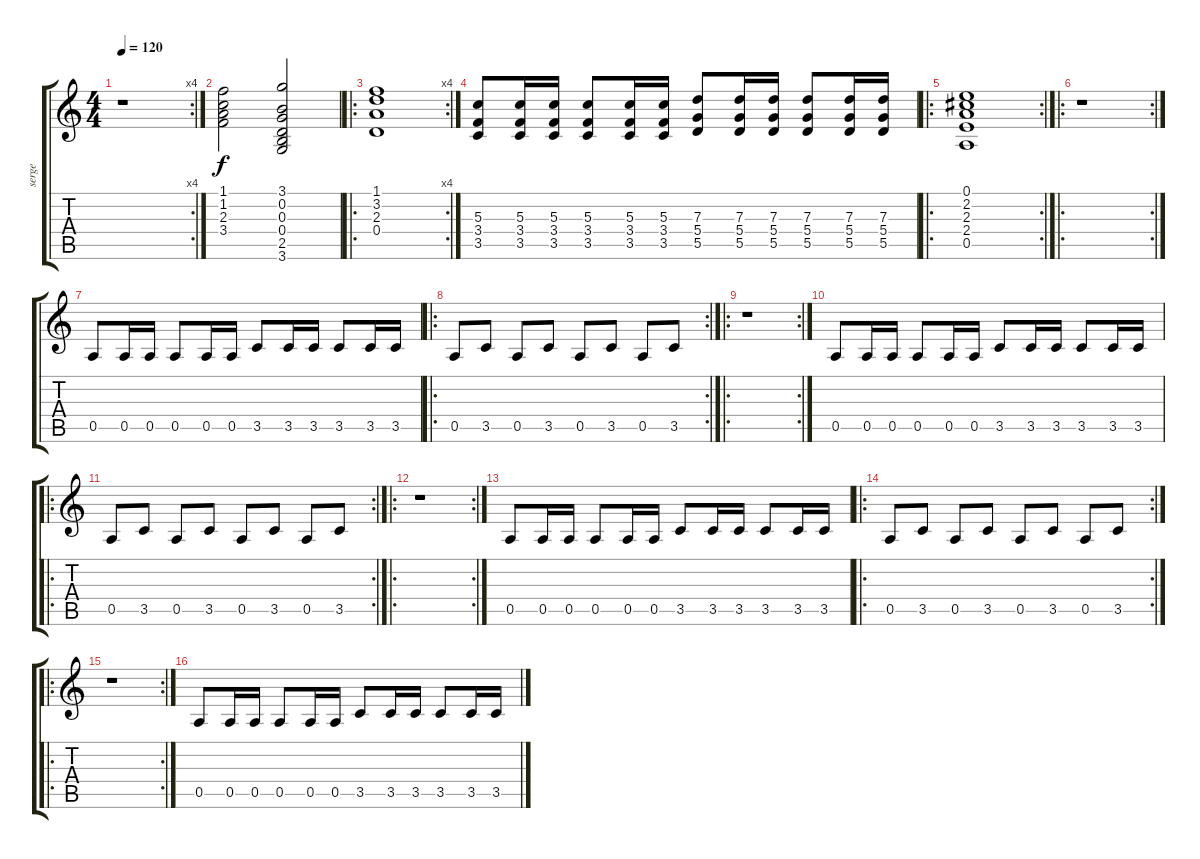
\track ("serge" "serge") {instrument distortionguitar}
\staff {score tabs}
\tuning (E4 B3 G3 D3 A2 E2) {hide}
\rc 4
\ts (4 4)
\tempo 120
\clef g2
\ks c
r.1{dy f instrument distortionguitar} |
(1.1 1.2 2.3 3.4).2 (3.1 0.2 0.3 0.4 2.5 3.6).2 |
\ro
\rc 4
(1.1 3.2 2.3 0.4).1 |
(5.3 3.4 3.5).8 (5.3 3.4 3.5).16 (5.3 3.4 3.5).16 (5.3 3.4 3.5).8 (5.3 3.4 3.5).16 (5.3 3.4 3.5).16 (7.3 5.4 5.5).8 (7.3 5.4 5.5).16 (7.3 5.4 5.5).16 (7.3 5.4 5.5).8 (7.3 5.4 5.5).16 (7.3 5.4 5.5).16 |
\ro
\rc 2
(0.1 2.2 2.3 2.4 0.5).1 |
\ro
\rc 2
r.1 |
0.5.8 0.5.16 0.5.16 0.5.8 0.5.16 0.5.16 3.5.8 3.5.16 3.5.16 3.5.8 3.5.16 3.5.16 |
\ro
\rc 2
0.5.8 3.5.8 0.5.8 3.5.8 0.5.8 3.5.8 0.5.8 3.5.8 |
\ro
\rc 2
r.1 |
0.5.8 0.5.16 0.5.16 0.5.8 0.5.16 0.5.16 3.5.8 3.5.16 3.5.16 3.5.8 3.5.16 3.5.16 |
\ro
\rc 2
0.5.8 3.5.8 0.5.8 3.5.8 0.5.8 3.5.8 0.5.8 3.5.8 |
\ro
\rc 2
r.1 |
0.5.8 0.5.16 0.5.16 0.5.8 0.5.16 0.5.16 3.5.8 3.5.16 3.5.16 3.5.8 3.5.16 3.5.16 |
\ro
\rc 2
0.5.8 3.5.8 0.5.8 3.5.8 0.5.8 3.5.8 0.5.8 3.5.8 |
\ro
\rc 2
r.1 |
0.5.8 0.5.16 0.5.16 0.5.8 0.5.16 0.5.16 3.5.8 3.5.16 3.5.16 3.5.8 3.5.16 3.5.16
